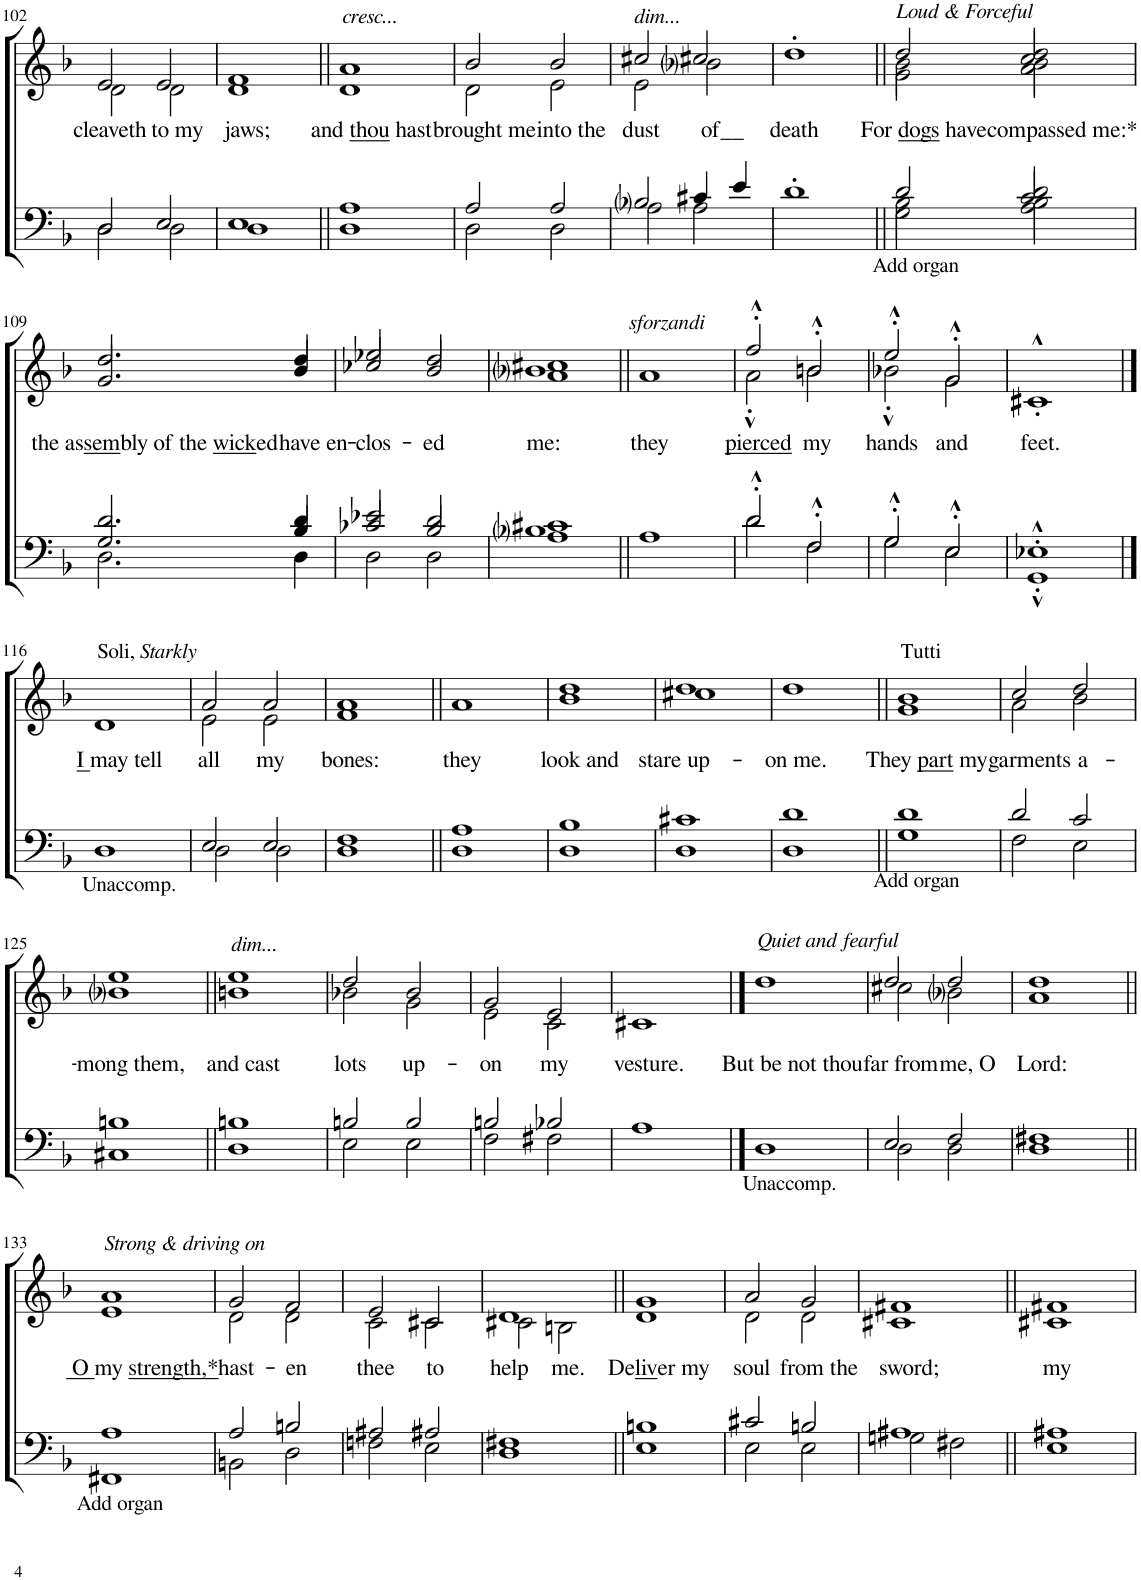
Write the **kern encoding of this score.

**kern	**kern	**text
*part2	*part1	*part1
*staff2	*staff1	*staff1
*I"T B	*I"S A	*
!!LO:PB:g=z
*clefF4	*clefG2	*
*k[b-]	*k[b-]	*
*M4/4	*M4/4	*
=102	=102	=102
*^	*^	*
!	!	!	!	!LO:LY:b
2D/	2D\	2e/	2d\	cleaveth
!	!	!	!	!LO:LY:b
2E/	2D\	2e/	2d\	to my
=103	=103	=103	=103	=103
!	!	!	!	!LO:LY:b
1E	1D	1f	1d	jaws;
=104||	=104||	=104||	=104||	=104||
!	!	!LO:TX:a:i:t=cresc...	!	!
!	!	!	!	!LO:LY:b
1A	1D	1a	1d	and thou hast
=105	=105	=105	=105	=105
!	!	!	!	!LO:LY:b
2A/	2D\	2b-/	2d\	brought me
!	!	!	!	!LO:LY:b
2A/	2D\	2b-/	2e\	into the
=106	=106	=106	=106	=106
!	!	!LO:TX:a:i:t=dim...	!	!
!	!	!	!	!LO:LY:b
2B-i/	2A\	2cc#X/	2e\	dust
!	!	!	!	!LO:LY:b
4c#X/	2A\	2cc#X/	2b-i\	of__
4e/	.	.	.	.
*v	*v	*	*	*
*	*v	*v	*
=107	=107	=107
!	!	!LO:LY:b
1d'	1dd'	death
=108||	=108||	=108||
*^	*^	*
*	*^	*	*	*
*	*	*^	*	*	*
!	!	!	!	!LO:TX:a:i:t=Loud & Forceful	!	!
!LO:TX:b:t=Add organ	!	!	!	!	!	!
!	!	!	!	!	!	!LO:LY:b
*	*	*	*	*^	*^	*
2d/	2G\	2ryy	2B-\	2dd/	2g\	2ryy	2b-\	For dogs have
!	!	!	!	!	!	!	!	!LO:LY:b
2d/	2A\	2c/	2B-\	2dd/	2a\	2cc/	2b-\	compassed me:*
!!LO:LB:g=z
=109	=109	=109	=109	=109	=109	=109	=109	=109
!	!	!	!	!	!	!	!	!LO:LY:b
*	*	*v	*v	*	*	*	*	*
*	*	*	*	*v	*v	*v	*
2.d/	2.D\	2.G/	2.dd/	2.g/	the as sem bly of the wick ed
!	!	!	!	!	!LO:LY:b
4d/	4D\	4B-/	4dd/	4b-/	have en-
=110	=110	=110	=110	=110	=110
!	!	!	!	!	!LO:LY:b
2e-X/	2D\	2c-X/	2ee-X/	2cc-X/	-clos-
!	!	!	!	!	!LO:LY:b
2d/	2D\	2B-/	2dd/	2b-/	-ed
=111	=111	=111	=111	=111	=111
*	*	*	*	*^	*
!	!	!	!	!	!	!LO:LY:b
1c#X	1B-i	1A	1cc#X	1b-i	1a	me:
=112||	=112||	=112||	=112||	=112||	=112||	=112||
!	!	!	!LO:TX:a:i:t=sforzandi	!	!	!
!	!	!	!	!	!	!LO:LY:b
*v	*v	*v	*	*	*	*
*	*v	*v	*v	*
1A	1a	they
=113	=113	=113
*^	*^	*
!	!	!	!	!LO:LY:b
2d'^^/	2d\	2ff'^^/	2a'^^\	pierced
!	!	!	!	!LO:LY:b
2F'^^/	2F\	2bn'^^/	2b\	my
=114	=114	=114	=114	=114
!	!	!	!	!LO:LY:b
2G'^^/	2G\	2ee'^^/	2b-X'^^\	hands
!	!	!	!	!LO:LY:b
2E'^^/	2E\	2g'^^/	2g\	and
=115	=115	=115	=115	=115
!	!	!	!	!LO:LY:b
*	*	*v	*v	*
1E-X'^^	1GG'^^	1c#X'^^	feet.
!!LO:LB:g=z
==116	==116	==116	==116
!	!	!LO:TX:a:t=Soli,	!
!	!	!LO:TX:a:i:t=Starkly	!
!LO:TX:b:t=Unaccomp.	!	!	!
!	!	!	!LO:LY:b
*v	*v	*	*
1D	1d	I may tell
=117	=117	=117
*^	*^	*
!	!	!	!	!LO:LY:b
2E/	2D\	2a/	2e\	all
!	!	!	!	!LO:LY:b
2E/	2D\	2a/	2e\	my
=118	=118	=118	=118	=118
!	!	!	!	!LO:LY:b
1F	1D	1a	1f	bones:
=119||	=119||	=119||	=119||	=119||
!	!	!	!	!LO:LY:b
*	*	*v	*v	*
1A	1D	1a	they
=120	=120	=120	=120
*	*	*^	*
!	!	!	!	!LO:LY:b
1B-	1D	1dd	1b-	look and
=121	=121	=121	=121	=121
!	!	!	!	!LO:LY:b
1c#X	1D	1dd	1cc#X	stare up-
=122	=122	=122	=122	=122
!	!	!	!	!LO:LY:b
*	*	*v	*v	*
1d	1D	1dd	on me.
=123||	=123||	=123||	=123||
*	*	*^	*
!	!	!LO:TX:a:t=Tutti	!	!
!LO:TX:b:t=Add organ	!	!	!	!
!	!	!	!	!LO:LY:b
1d	1G	1b-	1g	They part my
=124	=124	=124	=124	=124
!	!	!	!	!LO:LY:b
2d/	2F\	2cc/	2a\	garments
!	!	!	!	!LO:LY:b
2c/	2E\	2dd/	2b-\	a-
!!LO:LB:g=z	!!
=125	=125	=125	=125	=125
!	!	!	!	!LO:LY:b
1Bn	1C#X	1ee	1b-i	-mong them,
=126||	=126||	=126||	=126||	=126||
!	!	!LO:TX:a:i:t=dim...	!	!
!	!	!	!	!LO:LY:b
1Bn	1D	1ee	1bn	and cast
=127	=127	=127	=127	=127
!	!	!	!	!LO:LY:b
2Bn/	2E\	2dd/	2b-X\	lots
!	!	!	!	!LO:LY:b
2B/	2E\	2b-/	2g\	up-
=128	=128	=128	=128	=128
!	!	!	!	!LO:LY:b
2Bn/	2F\	2g/	2e\	-on
!	!	!	!	!LO:LY:b
2B-X/	2F#X\	2e/	2c\	my
=129	=129	=129	=129	=129
!	!	!	!	!LO:LY:b
*v	*v	*	*	*
*	*v	*v	*
1A	1c#X	vesture.
==130	==130	==130
!	!LO:TX:a:i:t=Quiet and fearful	!
!LO:TX:b:t=Unaccomp.	!	!
!	!	!LO:LY:b
1D	1dd	But be not thou
=131	=131	=131
*^	*^	*
!	!	!	!	!LO:LY:b
2E/	2D\	2dd/	2cc#X\	far from
!	!	!	!	!LO:LY:b
2F/	2D\	2dd/	2b-i\	me, O
=132	=132	=132	=132	=132
!	!	!	!	!LO:LY:b
1F#X	1D	1dd	1a	Lord:
!!LO:LB:g=z	!!
=133||	=133||	=133||	=133||	=133||
!	!	!LO:TX:a:i:t=Strong & driving on	!	!
!LO:TX:b:t=Add organ	!	!	!	!
!	!	!	!	!LO:LY:b
1A	1FF#X	1a	1e	O my strength,*
=134	=134	=134	=134	=134
!	!	!	!	!LO:LY:b
2A/	2BBn\	2g/	2d\	hast-
!	!	!	!	!LO:LY:b
2Bn/	2D\	2f/	2d\	-en
=135	=135	=135	=135	=135
!	!	!	!	!LO:LY:b
2A#X/	2Fn\	2e/	2c\	thee
!	!	!	!	!LO:LY:b
2A#X/	2E\	2c#X/	2c#\	to
=136	=136	=136	=136	=136
!	!	!	!	!LO:LY:b
1F#X	1D	1d	2c#X\	help
!	!	!	!	!LO:LY:b
.	.	.	2Bn\	me.
=137||	=137||	=137||	=137||	=137||
!	!	!	!	!LO:LY:b
1Bn	1E	1g	1d	De liv er my
=138	=138	=138	=138	=138
!	!	!	!	!LO:LY:b
2c#X/	2E\	2a/	2d\	soul
!	!	!	!	!LO:LY:b
2Bn/	2E\	2g/	2d\	from the
=139	=139	=139	=139	=139
!	!	!	!	!LO:LY:b
1A#X	2Gn\	1f#X	1c#X	sword;
.	2F#X\	.	.	.
=140||	=140||	=140||	=140||	=140||
!	!	!	!	!LO:LY:b
1A#X	1E	1f#X	1c#X	my
*v	*v	*	*	*
*	*v	*v	*
=	=	=
*-	*-	*-
